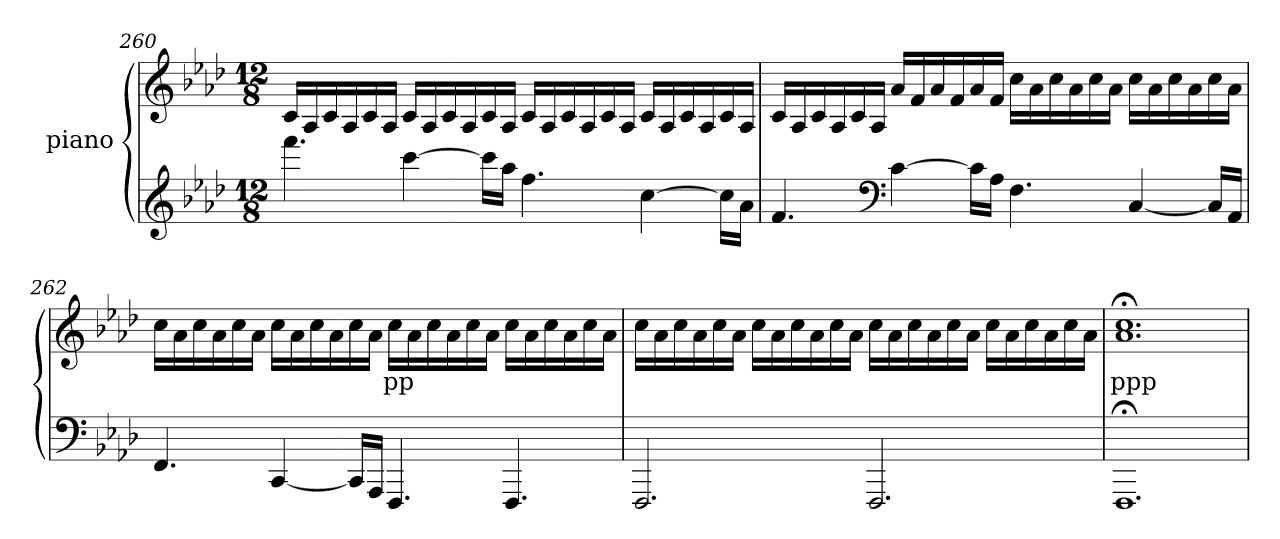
**kern	**kern	**text
*part2	*part1	*part1
*staff2	*staff1	*staff1
*	*I"piano	*
*clefG2	*clefG2	*
*k[b-e-a-d-]	*k[b-e-a-d-]	*
*M12/8	*M12/8	*
=260	=260	=260
4.fff	16cLL	.
.	16A-	.
.	16c	.
.	16A-	.
.	16c	.
.	16A-JJ	.
[4ccc	16cLL	.
.	16A-	.
.	16c	.
.	16A-	.
16cccLL]	16c	.
16aa-JJ	16A-JJ	.
4.ff	16cLL	.
.	16A-	.
.	16c	.
.	16A-	.
.	16c	.
.	16A-JJ	.
[4cc	16cLL	.
.	16A-	.
.	16c	.
.	16A-	.
16ccLL]	16c	.
16a-JJ	16A-JJ	.
=261	=261	=261
4.f	16cLL	.
.	16A-	.
.	16c	.
.	16A-	.
.	16c	.
.	16A-JJ	.
*clefF4	*	*
[4c	16a-LL	.
.	16f	.
.	16a-	.
.	16f	.
16cLL]	16a-	.
16A-JJ	16fJJ	.
4.F	16ccLL	.
.	16a-	.
.	16cc	.
.	16a-	.
.	16cc	.
.	16a-JJ	.
[4C	16ccLL	.
.	16a-	.
.	16cc	.
.	16a-	.
16CLL]	16cc	.
16AA-JJ	16a-JJ	.
=262	=262	=262
4.FF	16ccLL	.
.	16a-	.
.	16cc	.
.	16a-	.
.	16cc	.
.	16a-JJ	.
[4CC	16ccLL	.
.	16a-	.
.	16cc	.
.	16a-	.
16CCLL]	16cc	.
16AAA-JJ	16a-JJ	.
4.FFF	16ccLL	pp
.	16a-	.
.	16cc	.
.	16a-	.
.	16cc	.
.	16a-JJ	.
4.FFF	16ccLL	.
.	16a-	.
.	16cc	.
.	16a-	.
.	16cc	.
.	16a-JJ	.
=263	=263	=263
2.FFF	16ccLL	.
.	16a-	.
.	16cc	.
.	16a-	.
.	16cc	.
.	16a-JJ	.
.	16ccLL	.
.	16a-	.
.	16cc	.
.	16a-	.
.	16cc	.
.	16a-JJ	.
2.FFF	16ccLL	.
.	16a-	.
.	16cc	.
.	16a-	.
.	16cc	.
.	16a-JJ	.
.	16ccLL	.
.	16a-	.
.	16cc	.
.	16a-	.
.	16cc	.
.	16a-JJ	.
=264	=264	=264
1.FFF;<	1.a-;< 1.cc;<	ppp
=	=	=
*-	*-	*-
